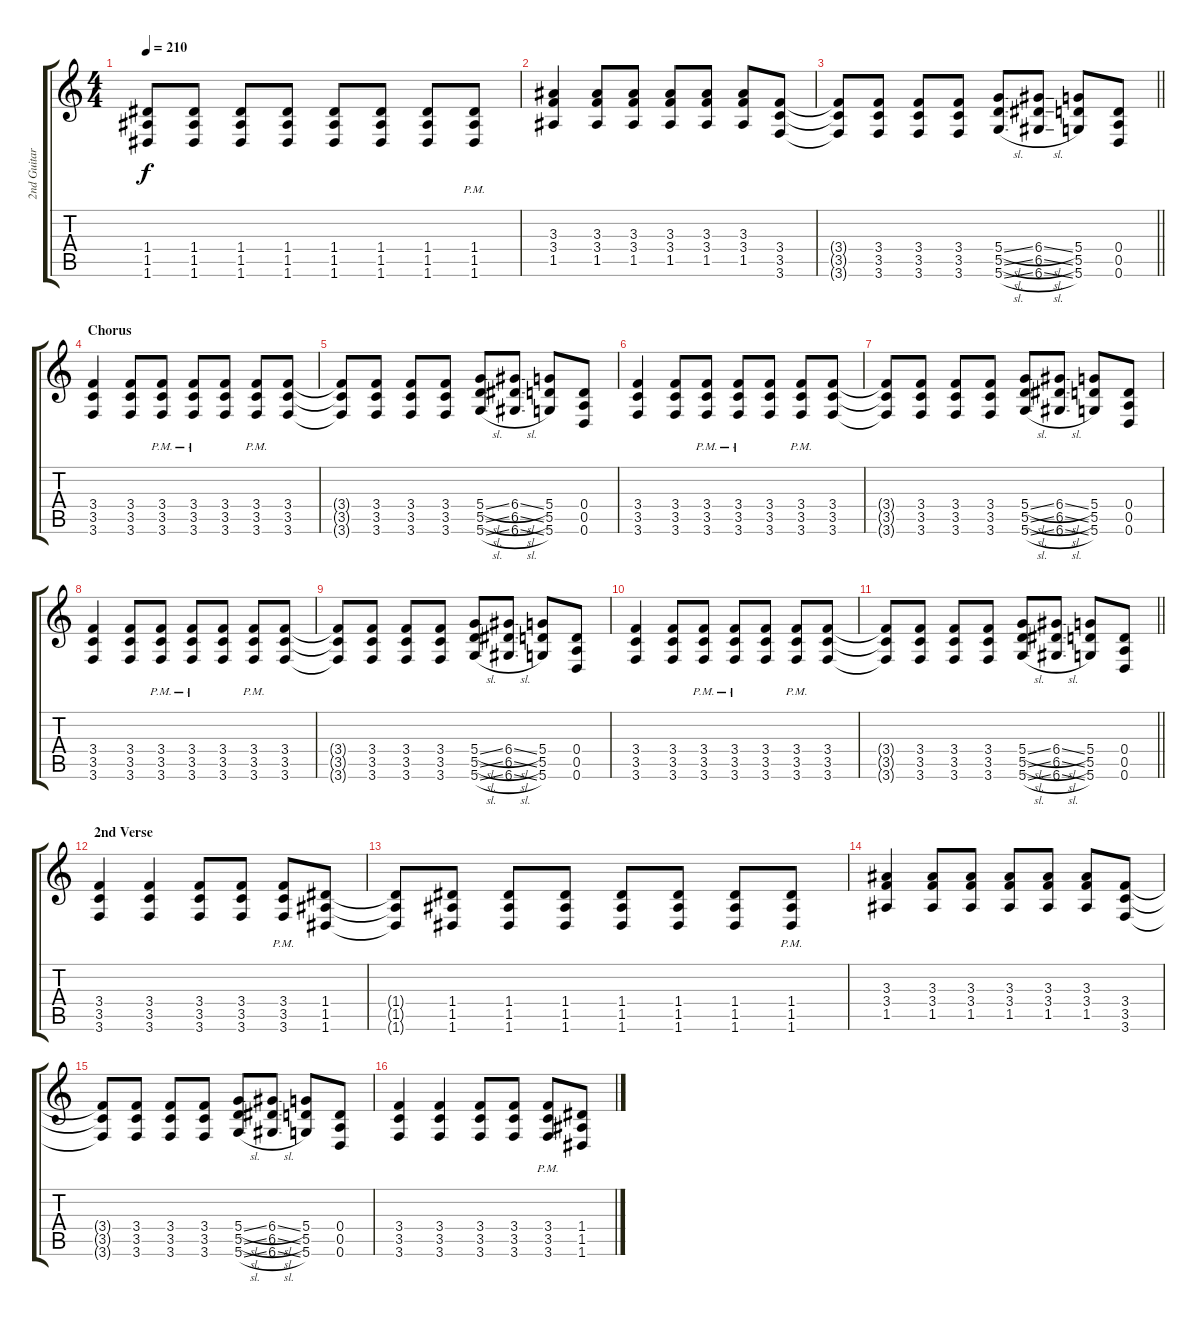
\track ("2nd Guitar" "2nd Guitar") {instrument distortionguitar}
\staff {score tabs}
\tuning (E4 B3 G3 D3 A2 D2) {hide}
\ts (4 4)
\tempo 210
\clef g2
\ks c
(1.4{t} 1.5{t} 1.6{t}).8{dy f} (1.4 1.5 1.6).8 (1.4 1.5 1.6).8 (1.4 1.5 1.6).8 (1.4 1.5 1.6).8 (1.4 1.5 1.6).8 (1.4 1.5 1.6).8 (1.4{pm} 1.5{pm} 1.6{pm}).8 |
(3.3 3.4 1.5).4 (3.3 3.4 1.5).8 (3.3 3.4 1.5).8 (3.3 3.4 1.5).8 (3.3 3.4 1.5).8 (3.3 3.4 1.5).8 (3.4 3.5 3.6).8 |
\barLineRight lightlight
(3.4{t} 3.5{t} 3.6{t}).8 (3.4 3.5 3.6).8 (3.4 3.5 3.6).8 (3.4 3.5 3.6).8 (5.4{sl} 5.5{sl} 5.6{sl}).8 (6.4{sl} 6.5{sl} 6.6{sl}).8 (5.4 5.5 5.6).8 (0.4 0.5 0.6).8 |
\section ("" "Chorus")
(3.4 3.5 3.6).4 (3.4 3.5 3.6).8 (3.4{pm} 3.5{pm} 3.6{pm}).8 (3.4{pm} 3.5{pm} 3.6{pm}).8 (3.4 3.5 3.6).8 (3.4{pm} 3.5{pm} 3.6{pm}).8 (3.4 3.5 3.6).8 |
(3.4{t} 3.5{t} 3.6{t}).8 (3.4 3.5 3.6).8 (3.4 3.5 3.6).8 (3.4 3.5 3.6).8 (5.4{sl} 5.5{sl} 5.6{sl}).8 (6.4{sl} 6.5{sl} 6.6{sl}).8 (5.4 5.5 5.6).8 (0.4 0.5 0.6).8 |
(3.4 3.5 3.6).4 (3.4 3.5 3.6).8 (3.4{pm} 3.5{pm} 3.6{pm}).8 (3.4{pm} 3.5{pm} 3.6{pm}).8 (3.4 3.5 3.6).8 (3.4{pm} 3.5{pm} 3.6{pm}).8 (3.4 3.5 3.6).8 |
(3.4{t} 3.5{t} 3.6{t}).8 (3.4 3.5 3.6).8 (3.4 3.5 3.6).8 (3.4 3.5 3.6).8 (5.4{sl} 5.5{sl} 5.6{sl}).8 (6.4{sl} 6.5{sl} 6.6{sl}).8 (5.4 5.5 5.6).8 (0.4 0.5 0.6).8 |
(3.4 3.5 3.6).4 (3.4 3.5 3.6).8 (3.4{pm} 3.5{pm} 3.6{pm}).8 (3.4{pm} 3.5{pm} 3.6{pm}).8 (3.4 3.5 3.6).8 (3.4{pm} 3.5{pm} 3.6{pm}).8 (3.4 3.5 3.6).8 |
(3.4{t} 3.5{t} 3.6{t}).8 (3.4 3.5 3.6).8 (3.4 3.5 3.6).8 (3.4 3.5 3.6).8 (5.4{sl} 5.5{sl} 5.6{sl}).8 (6.4{sl} 6.5{sl} 6.6{sl}).8 (5.4 5.5 5.6).8 (0.4 0.5 0.6).8 |
(3.4 3.5 3.6).4 (3.4 3.5 3.6).8 (3.4{pm} 3.5{pm} 3.6{pm}).8 (3.4{pm} 3.5{pm} 3.6{pm}).8 (3.4 3.5 3.6).8 (3.4{pm} 3.5{pm} 3.6{pm}).8 (3.4 3.5 3.6).8 |
\barLineRight lightlight
(3.4{t} 3.5{t} 3.6{t}).8 (3.4 3.5 3.6).8 (3.4 3.5 3.6).8 (3.4 3.5 3.6).8 (5.4{sl} 5.5{sl} 5.6{sl}).8 (6.4{sl} 6.5{sl} 6.6{sl}).8 (5.4 5.5 5.6).8 (0.4 0.5 0.6).8 |
\section ("" "2nd Verse")
(3.4 3.5 3.6).4 (3.4 3.5 3.6).4 (3.4 3.5 3.6).8 (3.4 3.5 3.6).8 (3.4{pm} 3.5{pm} 3.6{pm}).8 (1.4 1.5 1.6).8 |
(1.4{t} 1.5{t} 1.6{t}).8 (1.4 1.5 1.6).8 (1.4 1.5 1.6).8 (1.4 1.5 1.6).8 (1.4 1.5 1.6).8 (1.4 1.5 1.6).8 (1.4 1.5 1.6).8 (1.4{pm} 1.5{pm} 1.6{pm}).8 |
(3.3 3.4 1.5).4 (3.3 3.4 1.5).8 (3.3 3.4 1.5).8 (3.3 3.4 1.5).8 (3.3 3.4 1.5).8 (3.3 3.4 1.5).8 (3.4 3.5 3.6).8 |
(3.4{t} 3.5{t} 3.6{t}).8 (3.4 3.5 3.6).8 (3.4 3.5 3.6).8 (3.4 3.5 3.6).8 (5.4{sl} 5.5{sl} 5.6{sl}).8 (6.4{sl} 6.5{sl} 6.6{sl}).8 (5.4 5.5 5.6).8 (0.4 0.5 0.6).8 |
(3.4 3.5 3.6).4 (3.4 3.5 3.6).4 (3.4 3.5 3.6).8 (3.4 3.5 3.6).8 (3.4{pm} 3.5{pm} 3.6{pm}).8 (1.4 1.5 1.6).8
